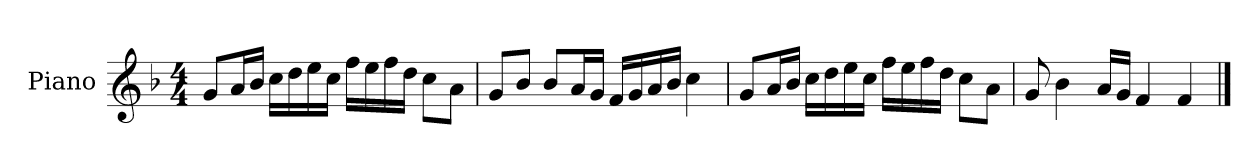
**kern
*part1
*staff1
*I"Piano
*I'P-no
*clefG2
*k[b-]
*M4/4
*MM90
=1
8g/L
16a/L
16b-/JJ
16cc\LL
16dd\
16ee\
16cc\JJ
16ff\LL
16ee\
16ff\
16dd\JJ
8cc\L
8a\J
=2
8g/L
8b-/J
8b-/L
16a/L
16g/JJ
16f/LL
16g/
16a/
16b-/JJ
4cc\
=3
8g/L
16a/L
16b-/JJ
16cc\LL
16dd\
16ee\
16cc\JJ
16ff\LL
16ee\
16ff\
16dd\JJ
8cc\L
8a\J
!!LO:LB:g=z
=4
8g/
4b-\
16a/LL
16g/JJ
4f/
4f/
==
*-
